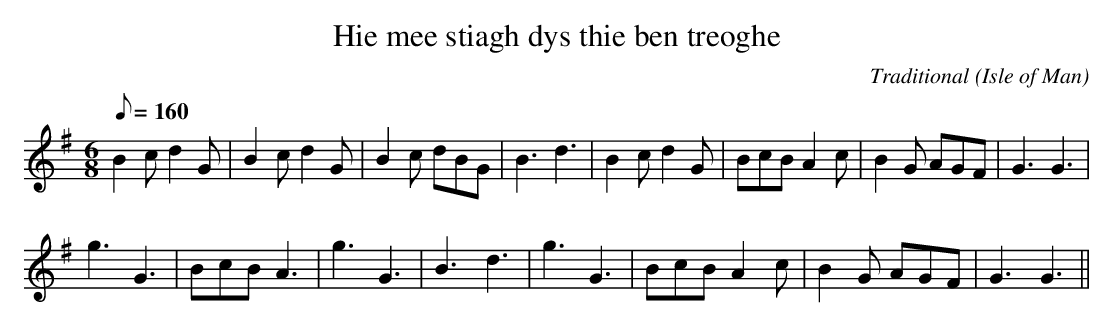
X:1
T:Hie mee stiagh dys thie ben treoghe
C:Traditional
O:Isle of Man
M:6/8
Q:160
K:G
B2c d2G|B2c d2G|B2c dBG|B3 d3|B2c d2G|BcB A2c|B2G AGF|G3 G3|
g3 G3|BcB A3|g3 G3|B3 d3|g3 G3|BcB A2c|B2G AGF|G3 G3||
